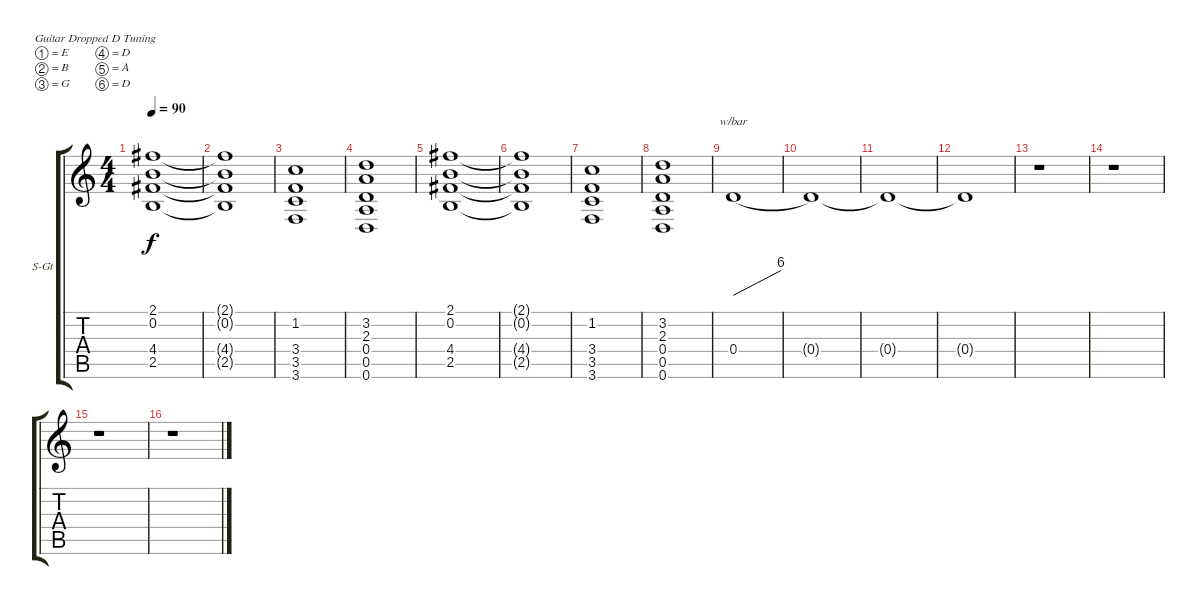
\bracketExtendMode groupsimilarinstruments
\firstSystemTrackNameOrientation horizontal
\otherSystemsTrackNameOrientation horizontal
\track ("Keyboard (Christian)" "S-Gt") {instrument pad4choir}
\staff {score tabs}
\tuning (E4 B3 G3 D3 A2 D2)
\displaytranspose 12
\ts (4 4)
\tempo 90
\clef g2
\ks c
(2.1 0.2 4.4 2.5).1{dy f} |
(2.1{t} 0.2{t} 4.4{t} 2.5{t}).1 |
(1.2 3.4 3.5 3.6).1 |
(3.2 2.3 0.4 0.5 0.6).1 |
(2.1 0.2 4.4 2.5).1 |
(2.1{t} 0.2{t} 4.4{t} 2.5{t}).1 |
(1.2 3.4 3.5 3.6).1 |
(3.2 2.3 0.4 0.5 0.6).1 |
0.4.1{tbe (dive default 0 0 60 24)} |
0.4{t}.1 |
0.4{t}.1 |
0.4{t}.1 |
r.1 |
r.1 |
r.1 |
r.1
